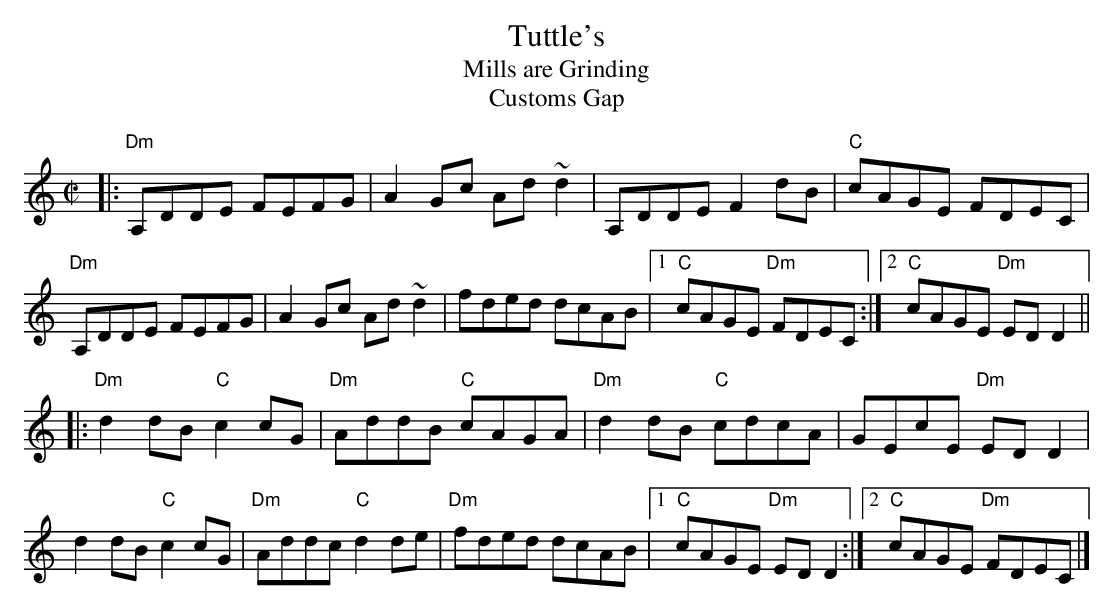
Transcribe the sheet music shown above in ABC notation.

X:1
T: Tuttle's
T: Mills are Grinding
T: Customs Gap
M: C|
L: 1/8
K: Ddor
|:\
"Dm"A,DDE FEFG | A2Gc Ad~d2 | A,DDE F2dB | "C"cAGE FDEC |
"Dm"A,DDE FEFG | A2Gc Ad~d2 | fded dcAB |1 "C"cAGE "Dm"FDEC :|2 "C"cAGE "Dm"EDD2 ||
|:\
"Dm"d2dB "C"c2cG | "Dm"AddB "C"cAGA | "Dm"d2dB "C"cdcA | GEcE "Dm"EDD2 |
d2dB "C"c2cG | "Dm"Addc "C"d2de | "Dm"fded dcAB |1 "C"cAGE "Dm"EDD2 :|2 "C"cAGE "Dm"FDEC |]
